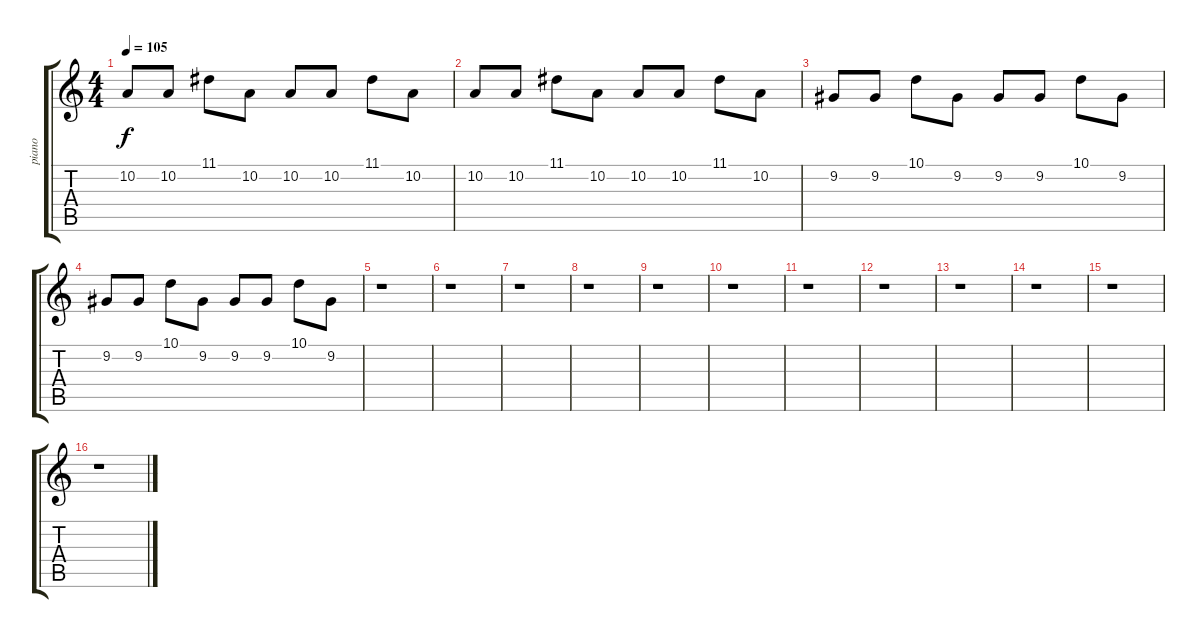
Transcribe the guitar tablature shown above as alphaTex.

\track ("piano" "piano") {instrument honkytonkpiano}
\staff {score tabs}
\tuning (E4 B3 G3 D3 A2 E2) {hide}
\ts (4 4)
\tempo 105
\clef g2
\ks c
10.2.8{dy f} 10.2.8 11.1.8 10.2.8 10.2.8 10.2.8 11.1.8 10.2.8 |
10.2.8 10.2.8 11.1.8 10.2.8 10.2.8 10.2.8 11.1.8 10.2.8 |
9.2.8 9.2.8 10.1.8 9.2.8 9.2.8 9.2.8 10.1.8 9.2.8 |
9.2.8 9.2.8 10.1.8 9.2.8 9.2.8 9.2.8 10.1.8 9.2.8 |
r.1 |
r.1 |
r.1 |
r.1 |
r.1 |
r.1 |
r.1 |
r.1 |
r.1 |
r.1 |
r.1 |
r.1
